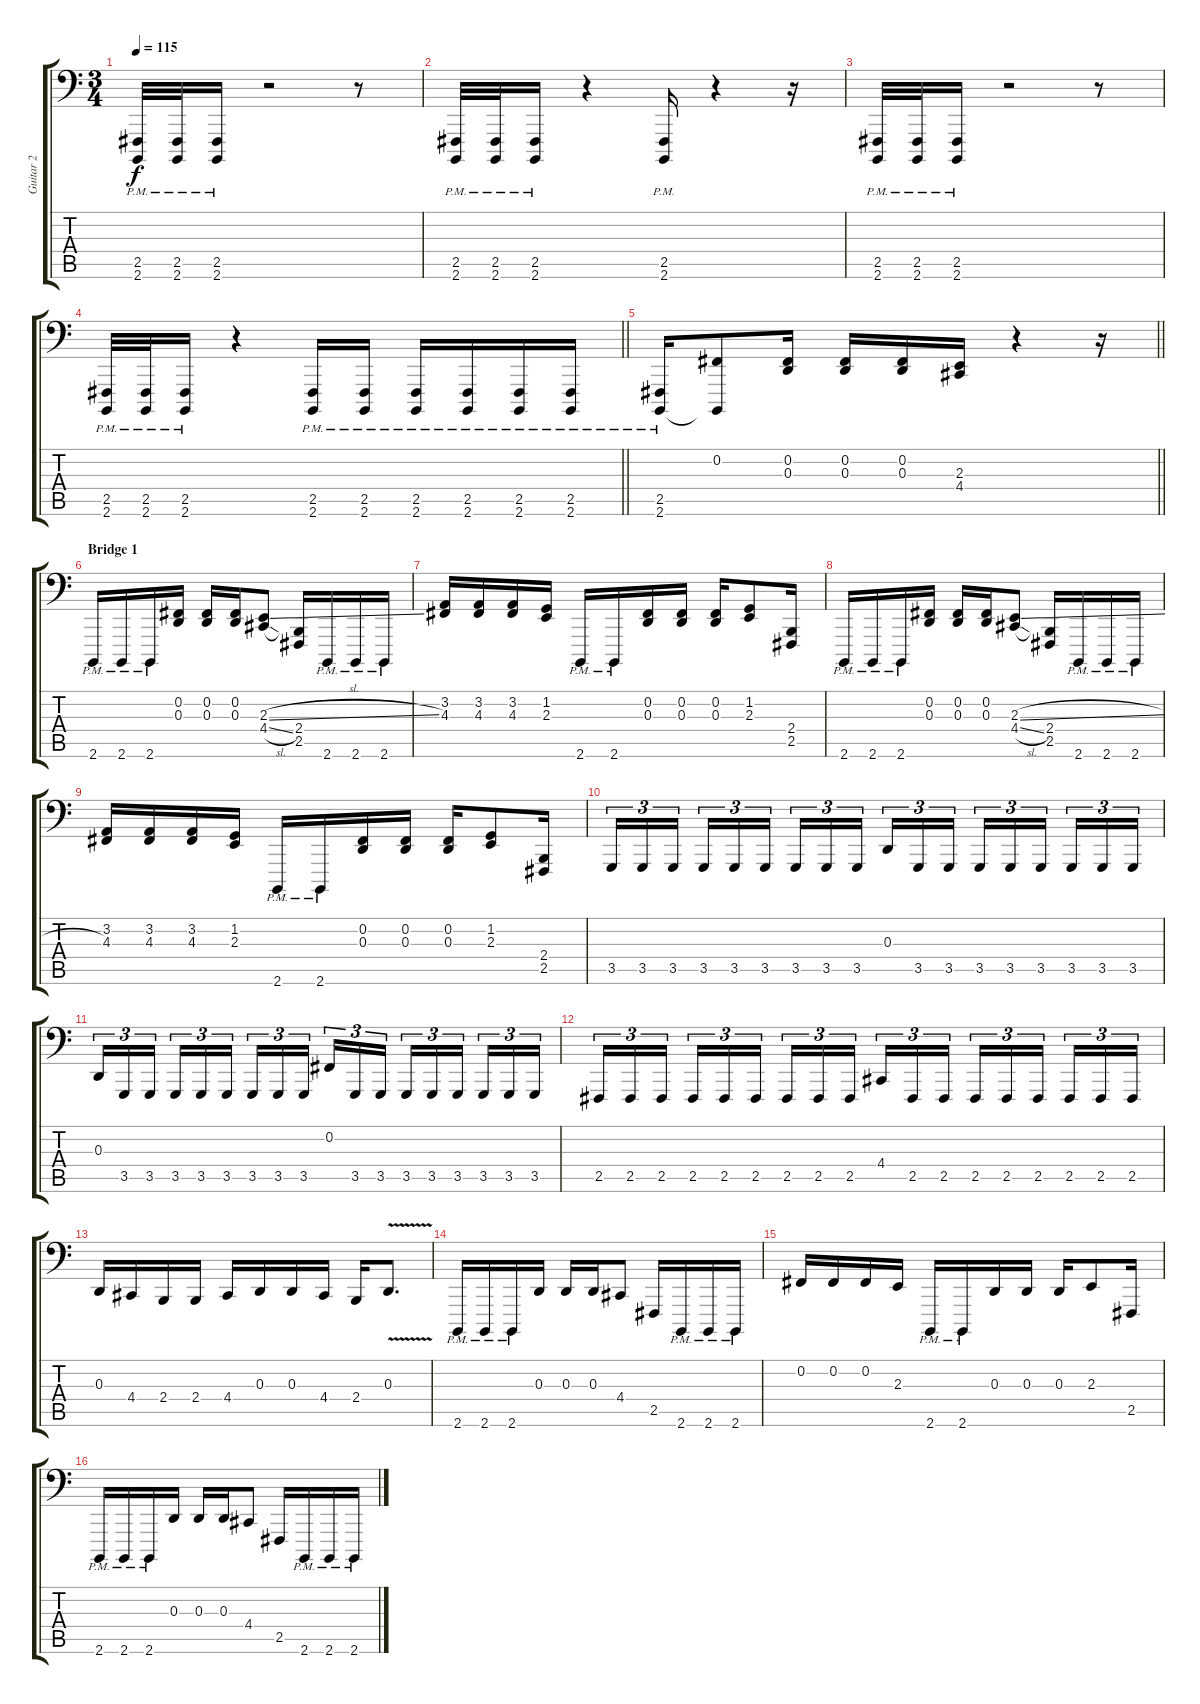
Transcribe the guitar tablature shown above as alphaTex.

\track ("Guitar 2" "Guitar 2") {instrument brightacousticpiano}
\staff {score tabs}
\tuning (B2 Gb2 D2 A1 E1 A0) {hide}
\ts (3 4)
\tempo 115
\clef f4
\ks c
(2.5{pm} 2.6{pm}).32{dy f} (2.5{pm} 2.6{pm}).32 (2.5{pm} 2.6{pm}).16 r.2 r.8 |
(2.5{pm} 2.6{pm}).32 (2.5{pm} 2.6{pm}).32 (2.5{pm} 2.6{pm}).16 r.4 (2.5{pm} 2.6{pm}).16 r.4 r.16 |
(2.5{pm} 2.6{pm}).32 (2.5{pm} 2.6{pm}).32 (2.5{pm} 2.6{pm}).16 r.2 r.8 |
\barLineRight lightlight
(2.5{pm} 2.6{pm}).32 (2.5{pm} 2.6{pm}).32 (2.5{pm} 2.6{pm}).16 r.4 (2.5{pm} 2.6{pm}).16 (2.5{pm} 2.6{pm}).16 (2.5{pm} 2.6{pm}).16 (2.5{pm} 2.6{pm}).16 (2.5{pm} 2.6{pm}).16 (2.5{pm} 2.6{pm}).16 |
\barLineRight lightlight
(2.5{pm} 2.6{pm}).16 (0.2 2.6{t}).8 (0.2 0.3).16 (0.2 0.3).16 (0.2 0.3).16 (2.3 4.4).16 r.4 r.16 |
\section ("" "Bridge 1")
2.6{pm}.16 2.6{pm}.16 2.6{pm}.16 (0.2 0.3).16 (0.2 0.3).16 (0.2 0.3).16 (2.3{sl} 4.4{sl}).8 (2.4 2.5).16 2.6{pm}.16 2.6{pm}.16 2.6{pm}.16 |
(3.2 4.3).16 (3.2 4.3).16 (3.2 4.3).16 (1.2 2.3).16 2.6{pm}.16 2.6{pm}.16 (0.2 0.3).16 (0.2 0.3).16 (0.2 0.3).16 (1.2 2.3).8 (2.4 2.5).16 |
2.6{pm}.16 2.6{pm}.16 2.6{pm}.16 (0.2 0.3).16 (0.2 0.3).16 (0.2 0.3).16 (2.3{sl} 4.4{sl}).8 (2.4 2.5).16 2.6{pm}.16 2.6{pm}.16 2.6{pm}.16 |
(3.2 4.3).16 (3.2 4.3).16 (3.2 4.3).16 (1.2 2.3).16 2.6{pm}.16 2.6{pm}.16 (0.2 0.3).16 (0.2 0.3).16 (0.2 0.3).16 (1.2 2.3).8 (2.4 2.5).16 |
3.5.16{tu (3 2)} 3.5.16{tu (3 2)} 3.5.16{tu (3 2) beam splitsecondary} 3.5.16{tu (3 2)} 3.5.16{tu (3 2)} 3.5.16{tu (3 2)} 3.5.16{tu (3 2)} 3.5.16{tu (3 2)} 3.5.16{tu (3 2) beam splitsecondary} 0.3.16{tu (3 2)} 3.5.16{tu (3 2)} 3.5.16{tu (3 2)} 3.5.16{tu (3 2)} 3.5.16{tu (3 2)} 3.5.16{tu (3 2) beam splitsecondary} 3.5.16{tu (3 2)} 3.5.16{tu (3 2)} 3.5.16{tu (3 2)} |
0.3.16{tu (3 2)} 3.5.16{tu (3 2)} 3.5.16{tu (3 2) beam splitsecondary} 3.5.16{tu (3 2)} 3.5.16{tu (3 2)} 3.5.16{tu (3 2)} 3.5.16{tu (3 2)} 3.5.16{tu (3 2)} 3.5.16{tu (3 2) beam splitsecondary} 0.2.16{tu (3 2)} 3.5.16{tu (3 2)} 3.5.16{tu (3 2)} 3.5.16{tu (3 2)} 3.5.16{tu (3 2)} 3.5.16{tu (3 2) beam splitsecondary} 3.5.16{tu (3 2)} 3.5.16{tu (3 2)} 3.5.16{tu (3 2)} |
2.5.16{tu (3 2)} 2.5.16{tu (3 2)} 2.5.16{tu (3 2) beam splitsecondary} 2.5.16{tu (3 2)} 2.5.16{tu (3 2)} 2.5.16{tu (3 2)} 2.5.16{tu (3 2)} 2.5.16{tu (3 2)} 2.5.16{tu (3 2) beam splitsecondary} 4.4.16{tu (3 2)} 2.5.16{tu (3 2)} 2.5.16{tu (3 2)} 2.5.16{tu (3 2)} 2.5.16{tu (3 2)} 2.5.16{tu (3 2) beam splitsecondary} 2.5.16{tu (3 2)} 2.5.16{tu (3 2)} 2.5.16{tu (3 2)} |
0.3.16 4.4.16 2.4.16 2.4.16 4.4.16 0.3.16 0.3.16 4.4.16 2.4.16 0.3{v}.8{d} |
2.6{pm}.16 2.6{pm}.16 2.6{pm}.16 0.3.16 0.3.16 0.3.16 4.4.8 2.5.16 2.6{pm}.16 2.6{pm}.16 2.6{pm}.16 |
0.2.16 0.2.16 0.2.16 2.3.16 2.6{pm}.16 2.6{pm}.16 0.3.16 0.3.16 0.3.16 2.3.8 2.5.16 |
2.6{pm}.16 2.6{pm}.16 2.6{pm}.16 0.3.16 0.3.16 0.3.16 4.4.8 2.5.16 2.6{pm}.16 2.6{pm}.16 2.6{pm}.16
